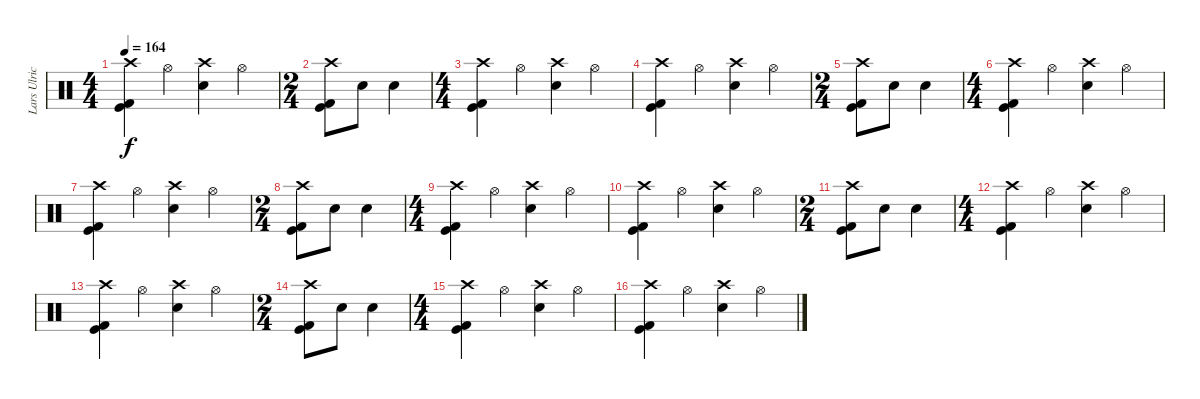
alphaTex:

\track ("Lars Ulrich" "Lars Ulric") {instrument percussion}
\staff {score}
\articulation defaults
\ts (4 4)
\tempo 164
\clef neutral
\ks c
("Crash high (hit)" "Kick (hit)" "Kick (hit) 2").4{dy f} "Hi-Hat (open)".4 ("Crash high (hit)" "Electric Snare (hit)").4 "Hi-Hat (open)".4 |
\ts (2 4)
("Crash high (hit)" "Kick (hit)" "Kick (hit) 2").8{volume 12} "Electric Snare (hit)".8 "Electric Snare (hit)".4 |
\ts (4 4)
("Crash high (hit)" "Kick (hit)" "Kick (hit) 2").4 "Hi-Hat (open)".4 ("Crash high (hit)" "Electric Snare (hit)").4 "Hi-Hat (open)".4 |
("Crash high (hit)" "Kick (hit)" "Kick (hit) 2").4 "Hi-Hat (open)".4 ("Crash high (hit)" "Electric Snare (hit)").4{volume 10} "Hi-Hat (open)".4 |
\ts (2 4)
("Crash high (hit)" "Kick (hit)" "Kick (hit) 2").8 "Electric Snare (hit)".8 "Electric Snare (hit)".4 |
\ts (4 4)
("Crash high (hit)" "Kick (hit)" "Kick (hit) 2").4 "Hi-Hat (open)".4 ("Crash high (hit)" "Electric Snare (hit)").4 "Hi-Hat (open)".4 |
("Crash high (hit)" "Kick (hit)" "Kick (hit) 2").4{volume 8} "Hi-Hat (open)".4 ("Crash high (hit)" "Electric Snare (hit)").4 "Hi-Hat (open)".4 |
\ts (2 4)
("Crash high (hit)" "Kick (hit)" "Kick (hit) 2").8 "Electric Snare (hit)".8 "Electric Snare (hit)".4 |
\ts (4 4)
("Crash high (hit)" "Kick (hit)" "Kick (hit) 2").4 "Hi-Hat (open)".4 ("Crash high (hit)" "Electric Snare (hit)").4{volume 6} "Hi-Hat (open)".4 |
("Crash high (hit)" "Kick (hit)" "Kick (hit) 2").4 "Hi-Hat (open)".4 ("Crash high (hit)" "Electric Snare (hit)").4 "Hi-Hat (open)".4 |
\ts (2 4)
("Crash high (hit)" "Kick (hit)" "Kick (hit) 2").8 "Electric Snare (hit)".8 "Electric Snare (hit)".4 |
\ts (4 4)
("Crash high (hit)" "Kick (hit)" "Kick (hit) 2").4{volume 4} "Hi-Hat (open)".4 ("Crash high (hit)" "Electric Snare (hit)").4 "Hi-Hat (open)".4 |
("Crash high (hit)" "Kick (hit)" "Kick (hit) 2").4 "Hi-Hat (open)".4 ("Crash high (hit)" "Electric Snare (hit)").4 "Hi-Hat (open)".4 |
\ts (2 4)
("Crash high (hit)" "Kick (hit)" "Kick (hit) 2").8{volume 2} "Electric Snare (hit)".8 "Electric Snare (hit)".4 |
\ts (4 4)
("Crash high (hit)" "Kick (hit)" "Kick (hit) 2").4 "Hi-Hat (open)".4 ("Crash high (hit)" "Electric Snare (hit)").4 "Hi-Hat (open)".4 |
("Crash high (hit)" "Kick (hit)" "Kick (hit) 2").4 "Hi-Hat (open)".4 ("Crash high (hit)" "Electric Snare (hit)").4{volume 0} "Hi-Hat (open)".4
